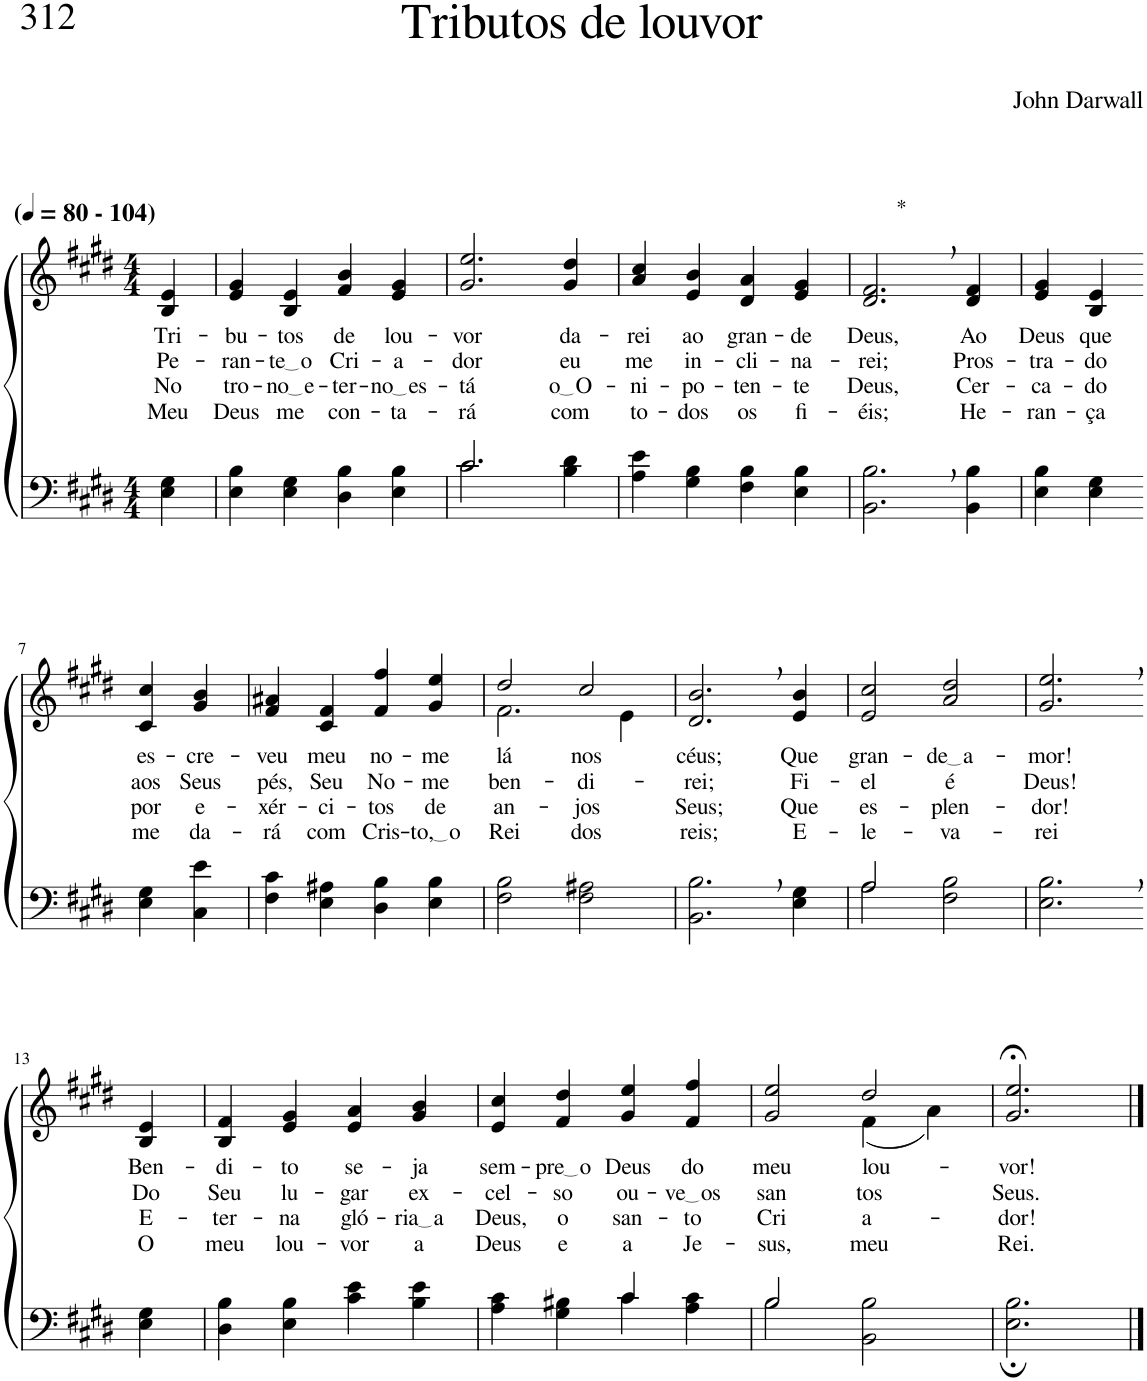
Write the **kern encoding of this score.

**kern	**kern	**text	**text	**text	**text
*part2	*part1	*part1	*part1	*part1	*part1
*staff2	*staff1	*staff1	*staff1	*staff1	*staff1
*I"Parte III e IV	*I"Parte I e II	*	*	*	*
*clefF4	*clefG2	*	*	*	*
*Trd1c2	*Trd1c2	*	*	*	*
*k[f#c#g#d#]	*k[f#c#g#d#]	*	*	*	*
*M4/4	*M4/4	*	*	*	*
*MM80	*MM80	*	*	*	*
=1	=1	=1	=1	=1	=1
!	!LO:TX:a:B:t=(	!	!	!	!
!	!LO:TX:a:B:t=- 104)	!	!	!	!
!	!	!LO:LY:b	!LO:LY:b	!LO:LY:b	!LO:LY:b
4E\ 4G#\	4B/ 4e/	Tri-	Pe-	No	Meu
=2	=2	=2	=2	=2	=2
!	!	!LO:LY:b	!LO:LY:b	!LO:LY:b	!LO:LY:b
4E\ 4B\	4e/ 4g#/	-bu-	-ran-	tro-	Deus
!	!	!LO:LY:b	!LO:LY:b	!LO:LY:b	!LO:LY:b
4E\ 4G#\	4B/ 4e/	-tos	te o	no e	me
!	!	!LO:LY:b	!LO:LY:b	!LO:LY:b	!LO:LY:b
4D#\ 4B\	4f#/ 4b/	de	Cri-	-ter-	con-
!	!	!LO:LY:b	!LO:LY:b	!LO:LY:b	!LO:LY:b
4E\ 4B\	4e/ 4g#/	lou-	-a-	no es	-ta-
=3	=3	=3	=3	=3	=3
*^	*	*	*	*	*
!	!	!	!LO:LY:b	!LO:LY:b	!LO:LY:b	!LO:LY:b
2.c#/	2.c#\	2.g#/ 2.ee/	-vor	-dor	-tá	-rá
!	!	!	!LO:LY:b	!LO:LY:b	!LO:LY:b	!LO:LY:b
4ryy	4B\ 4d#\	4g#/ 4dd#/	da-	eu	o O	com
=4	=4	=4	=4	=4	=4	=4
!	!	!	!LO:LY:b	!LO:LY:b	!LO:LY:b	!LO:LY:b
*v	*v	*	*	*	*	*
4A\ 4e\	4a/ 4cc#/	-rei	me	-ni-	to-
!	!	!LO:LY:b	!LO:LY:b	!LO:LY:b	!LO:LY:b
4G#\ 4B\	4e/ 4b/	ao	in-	-po-	-dos
!	!	!LO:LY:b	!LO:LY:b	!LO:LY:b	!LO:LY:b
4F#\ 4B\	4d#/ 4a/	gran-	-cli-	-ten-	os
!	!	!LO:LY:b	!LO:LY:b	!LO:LY:b	!LO:LY:b
4E\ 4B\	4e/ 4g#/	-de	-na-	-te	fi-
=5	=5	=5	=5	=5	=5
!	!LO:TX:a:t=*	!	!	!	!
!	!	!LO:LY:b	!LO:LY:b	!LO:LY:b	!LO:LY:b
2.BB\, 2.B\,	2.d#/, 2.f#/,	Deus,	-rei;	Deus,	-éis;
!	!	!LO:LY:b	!LO:LY:b	!LO:LY:b	!LO:LY:b
4BB\ 4B\	4d#/ 4f#/	Ao	Pros-	Cer-	He-
=6	=6	=6	=6	=6	=6
!	!	!LO:LY:b	!LO:LY:b	!LO:LY:b	!LO:LY:b
4E\ 4B\	4e/ 4g#/	Deus	-tra-	-ca-	-ran-
!	!	!LO:LY:b	!LO:LY:b	!LO:LY:b	!LO:LY:b
4E\ 4G#\	4B/ 4e/	que	-do	-do	-ça
!!LO:LB:g=z
=7-	=7-	=7-	=7-	=7-	=7-
!	!	!LO:LY:b	!LO:LY:b	!LO:LY:b	!LO:LY:b
4E\ 4G#\	4c#/ 4cc#/	es-	aos	por	me
!	!	!LO:LY:b	!LO:LY:b	!LO:LY:b	!LO:LY:b
4C#\ 4e\	4g#/ 4b/	-cre-	Seus	e-	da-
=8	=8	=8	=8	=8	=8
!	!	!LO:LY:b	!LO:LY:b	!LO:LY:b	!LO:LY:b
4F#\ 4c#\	4f#/ 4a#X/	-veu	pés,	-xér-	-rá
!	!	!LO:LY:b	!LO:LY:b	!LO:LY:b	!LO:LY:b
4E\ 4A#X\	4c#/ 4f#/	meu	Seu	-ci-	com
!	!	!LO:LY:b	!LO:LY:b	!LO:LY:b	!LO:LY:b
4D#\ 4B\	4f#/ 4ff#/	no-	No-	-tos	Cris-
!	!	!LO:LY:b	!LO:LY:b	!LO:LY:b	!LO:LY:b
4E\ 4B\	4g#/ 4ee/	-me	-me	de	to, o
=9	=9	=9	=9	=9	=9
*	*^	*	*	*	*
!	!	!	!LO:LY:b	!LO:LY:b	!LO:LY:b	!LO:LY:b
2F#\ 2B\	2dd#/	2.f#\	lá	ben-	an-	Rei
!	!	!	!LO:LY:b	!LO:LY:b	!LO:LY:b	!LO:LY:b
2F#\ 2A#X\	2cc#/	.	nos	-di-	-jos	dos
.	.	4e\	.	.	.	.
=10	=10	=10	=10	=10	=10	=10
!	!	!	!LO:LY:b	!LO:LY:b	!LO:LY:b	!LO:LY:b
*	*v	*v	*	*	*	*
2.BB\, 2.B\,	2.d#/, 2.b/,	céus;	-rei;	Seus;	reis;
!	!	!LO:LY:b	!LO:LY:b	!LO:LY:b	!LO:LY:b
4E\ 4G#\	4e/ 4b/	Que	Fi-	Que	E-
=11	=11	=11	=11	=11	=11
*^	*	*	*	*	*
!	!	!	!LO:LY:b	!LO:LY:b	!LO:LY:b	!LO:LY:b
2A/	2A\	2e/ 2cc#/	gran-	-el	es-	-le-
!	!	!	!LO:LY:b	!LO:LY:b	!LO:LY:b	!LO:LY:b
2ryy	2F#\ 2B\	2a/ 2dd#/	de a	é	-plen-	-va-
=12	=12	=12	=12	=12	=12	=12
!	!	!	!LO:LY:b	!LO:LY:b	!LO:LY:b	!LO:LY:b
*v	*v	*	*	*	*	*
2.E\, 2.B\,	2.g#/, 2.ee/,	-mor!	Deus!	-dor!	-rei
!!LO:LB:g=z
=13-	=13-	=13-	=13-	=13-	=13-
!	!	!LO:LY:b	!LO:LY:b	!LO:LY:b	!LO:LY:b
4E\ 4G#\	4B/ 4e/	Ben-	Do	E-	O
=14	=14	=14	=14	=14	=14
!	!	!LO:LY:b	!LO:LY:b	!LO:LY:b	!LO:LY:b
4D#\ 4B\	4B/ 4f#/	-di-	Seu	-ter-	meu
!	!	!LO:LY:b	!LO:LY:b	!LO:LY:b	!LO:LY:b
4E\ 4B\	4e/ 4g#/	-to	lu-	-na	lou-
!	!	!LO:LY:b	!LO:LY:b	!LO:LY:b	!LO:LY:b
4c#\ 4e\	4e/ 4a/	se-	-gar	gló-	-vor
!	!	!LO:LY:b	!LO:LY:b	!LO:LY:b	!LO:LY:b
4B\ 4e\	4g#/ 4b/	-ja	ex-	ria a	a
=15	=15	=15	=15	=15	=15
*^	*	*	*	*	*
!	!	!	!LO:LY:b	!LO:LY:b	!LO:LY:b	!LO:LY:b
2ryy	4A\ 4c#\	4e/ 4cc#/	sem-	-cel-	Deus,	Deus
!	!	!	!LO:LY:b	!LO:LY:b	!LO:LY:b	!LO:LY:b
.	4G#\ 4B#X\	4f#/ 4dd#/	pre o	-so	o	e
!	!	!	!LO:LY:b	!LO:LY:b	!LO:LY:b	!LO:LY:b
4c#/	4c#\	4g#/ 4ee/	Deus	ou-	san-	a
!	!	!	!LO:LY:b	!LO:LY:b	!LO:LY:b	!LO:LY:b
4ryy	4A\ 4c#\	4f#/ 4ff#/	do	ve os	-to	Je-
=16	=16	=16	=16	=16	=16	=16
!	!	!	!LO:LY:b	!LO:LY:b	!LO:LY:b	!LO:LY:b
*	*	*^	*	*	*	*
2B/	2B\	2g#/ 2ee/	2ryy	meu	san-	Cri-	-sus,
!	!	!	!	!LO:LY:b	!LO:LY:b	!LO:LY:b	!LO:LY:b
2ryy	2BB\ 2B\	2dd#/	(4f#\	lou-	-tos	-a-	meu
.	.	.	4a\)	.	.	.	.
*v	*v	*	*	*	*	*	*
=17	=17	=17	=17	=17	=17	=17
!	!	!	!LO:LY:b	!LO:LY:b	!LO:LY:b	!LO:LY:b
*	*v	*v	*	*	*	*
2.E\; 2.B\;	2.g#/;< 2.ee/;<	-vor!	Seus.	-dor!	Rei.
==	==	==	==	==	==
*-	*-	*-	*-	*-	*-
